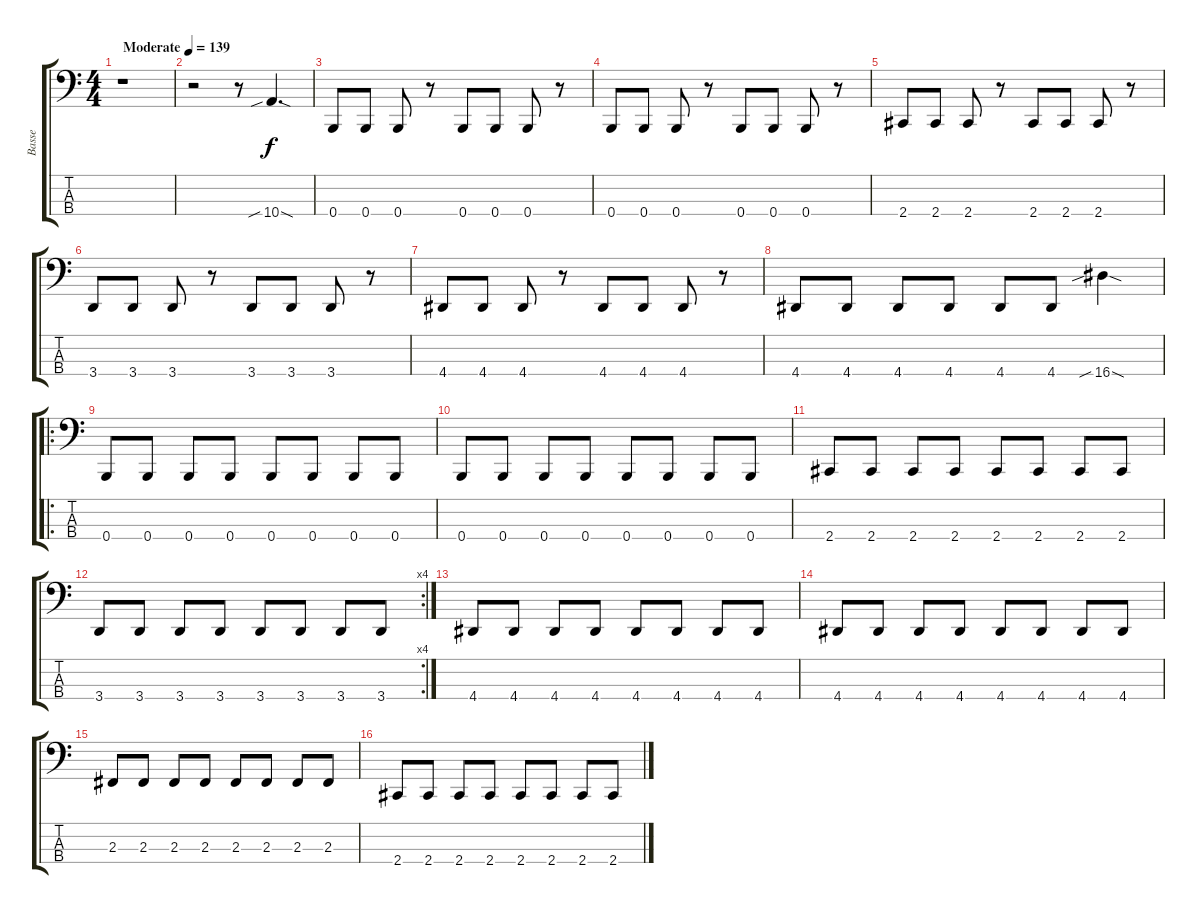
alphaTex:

\track ("Basse" "Basse") {instrument electricbassfinger}
\staff {score tabs}
\tuning (D2 A1 E1 B0) {hide}
\ts (4 4)
\tempo (139 "Moderate")
\clef f4
\ks c
r.1{dy f instrument electricbassfinger} |
r.2 r.8 10.4{sib sod}.4{d} |
0.4.8 0.4.8 0.4.8 r.8 0.4.8 0.4.8 0.4.8 r.8 |
0.4.8 0.4.8 0.4.8 r.8 0.4.8 0.4.8 0.4.8 r.8 |
2.4.8 2.4.8 2.4.8 r.8 2.4.8 2.4.8 2.4.8 r.8 |
3.4.8 3.4.8 3.4.8 r.8 3.4.8 3.4.8 3.4.8 r.8 |
4.4.8 4.4.8 4.4.8 r.8 4.4.8 4.4.8 4.4.8 r.8 |
4.4.8 4.4.8 4.4.8 4.4.8 4.4.8 4.4.8 16.4{sib sod}.4 |
\ro
0.4.8 0.4.8 0.4.8 0.4.8 0.4.8 0.4.8 0.4.8 0.4.8 |
0.4.8 0.4.8 0.4.8 0.4.8 0.4.8 0.4.8 0.4.8 0.4.8 |
2.4.8 2.4.8 2.4.8 2.4.8 2.4.8 2.4.8 2.4.8 2.4.8 |
\rc 4
3.4.8 3.4.8 3.4.8 3.4.8 3.4.8 3.4.8 3.4.8 3.4.8 |
4.4.8 4.4.8 4.4.8 4.4.8 4.4.8 4.4.8 4.4.8 4.4.8 |
4.4.8 4.4.8 4.4.8 4.4.8 4.4.8 4.4.8 4.4.8 4.4.8 |
2.3.8 2.3.8 2.3.8 2.3.8 2.3.8 2.3.8 2.3.8 2.3.8 |
2.4.8 2.4.8 2.4.8 2.4.8 2.4.8 2.4.8 2.4.8 2.4.8
